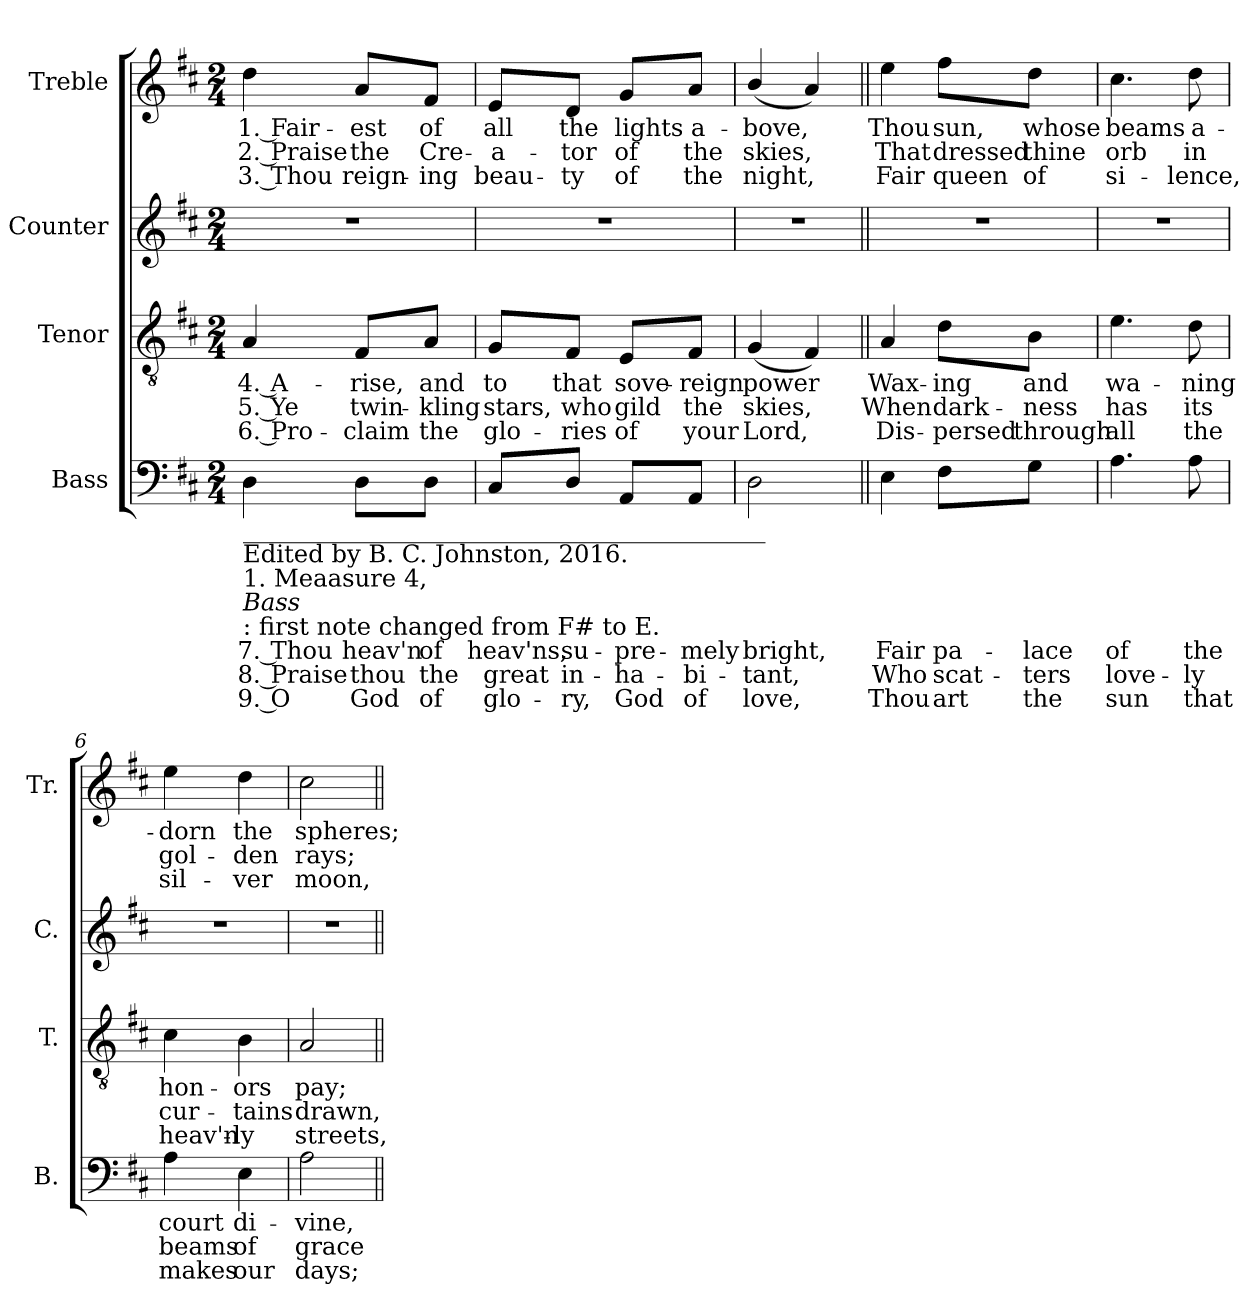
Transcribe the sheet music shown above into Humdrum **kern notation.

**kern	**text	**text	**text	**kern	**text	**text	**text	**kern	**kern	**text	**text	**text
*part4	*part4	*part4	*part4	*part3	*part3	*part3	*part3	*part2	*part1	*part1	*part1	*part1
*staff4	*staff4	*staff4	*staff4	*staff3	*staff3	*staff3	*staff3	*staff2	*staff1	*staff1	*staff1	*staff1
*I"Bass	*	*	*	*I"Tenor	*	*	*	*I"Counter	*I"Treble	*	*	*
*I'B.	*	*	*	*I'T.	*	*	*	*I'C.	*I'Tr.	*	*	*
*clefF4	*	*	*	*clefGv2	*	*	*	*clefG2	*clefG2	*	*	*
*k[f#c#]	*	*	*	*k[f#c#]	*	*	*	*k[f#c#]	*k[f#c#]	*	*	*
*M2/4	*	*	*	*M2/4	*	*	*	*M2/4	*M2/4	*	*	*
*MM70	*	*	*	*MM70	*	*	*	*MM70	*MM70	*	*	*
=1	=1	=1	=1	=1	=1	=1	=1	=1	=1	=1	=1	=1
!LO:TX:b:t=___________________________________________	!	!	!	!	!	!	!	!	!	!	!	!
!LO:TX:b:t=Edited by B. C. Johnston, 2016.	!	!	!	!	!	!	!	!	!	!	!	!
!LO:TX:b:t=1. Meaasure 4,	!	!	!	!	!	!	!	!	!	!	!	!
!LO:TX:b:i:t=Bass	!	!	!	!	!	!	!	!	!	!	!	!
!LO:TX:b:t=&colon; first note changed from F# to E.	!	!	!	!	!	!	!	!	!	!	!	!
4D\	7. Thou	8. Praise	9. O	4A/	4. A-	5. Ye	6. Pro-	2r	4dd\	1. Fair-	2. Praise	3. Thou
8D\L	heav'n	thou	God	8F#/L	-rise,	twin-	-claim	.	8a/L	-est	the	reign-
8D\J	of	the	of	8A/J	and	-kling	the	.	8f#/J	of	Cre-	-ing
=2	=2	=2	=2	=2	=2	=2	=2	=2	=2	=2	=2	=2
8C#/L	heav'ns,	great	glo-	8G/L	to	stars,	glo-	2r	8e/L	all	-a-	beau-
8D/J	su-	in-	-ry,	8F#/J	that	who	-ries	.	8d/J	the	-tor	-ty
8AA/L	-pre-	-ha-	God	8E/L	sove-	gild	of	.	8g/L	lights	of	of
8AA/J	-mely	-bi-	of	8F#/J	-reign	the	your	.	8a/J	a-	the	the
=3	=3	=3	=3	=3	=3	=3	=3	=3	=3	=3	=3	=3
2D\	bright,	-tant,	love,	(4G/	power	skies,	Lord,	2r	(4b/	-bove,	skies,	night,
.	.	.	.	4F#/)	.	.	.	.	4a/)	.	.	.
=4||	=4||	=4||	=4||	=4||	=4||	=4||	=4||	=4||	=4||	=4||	=4||	=4||
4E\	Fair	Who	Thou	4A/	Wax-	When	Dis-	2r	4ee\	Thou	That	Fair
8F#\L	pa-	scat-	art	8d\L	-ing	dark-	-persed	.	8ff#\L	sun,	dressed	queen
8G\J	-lace	-ters	the	8B\J	and	-ness	through	.	8dd\J	whose	thine	of
=5	=5	=5	=5	=5	=5	=5	=5	=5	=5	=5	=5	=5
4.A\	of	love-	sun	4.e\	wa-	has	all	2r	4.cc#\	beams	orb	si-
8A\	the	-ly	that	8d\	-ning	its	the	.	8dd\	a-	in	-lence,
=6	=6	=6	=6	=6	=6	=6	=6	=6	=6	=6	=6	=6
4A\	court	beams	makes	4c#\	hon-	cur-	heav'n-	2r	4ee\	-dorn	gol-	sil-
4E\	di-	of	our	4B\	-ors	-tains	-ly	.	4dd\	the	-den	-ver
=7	=7	=7	=7	=7	=7	=7	=7	=7	=7	=7	=7	=7
2A\	-vine,	grace	days;	2A/	pay;	drawn,	streets,	2r	2cc#\	spheres;	rays;	moon,
=||	=||	=||	=||	=||	=||	=||	=||	=||	=||	=||	=||	=||
*-	*-	*-	*-	*-	*-	*-	*-	*-	*-	*-	*-	*-
